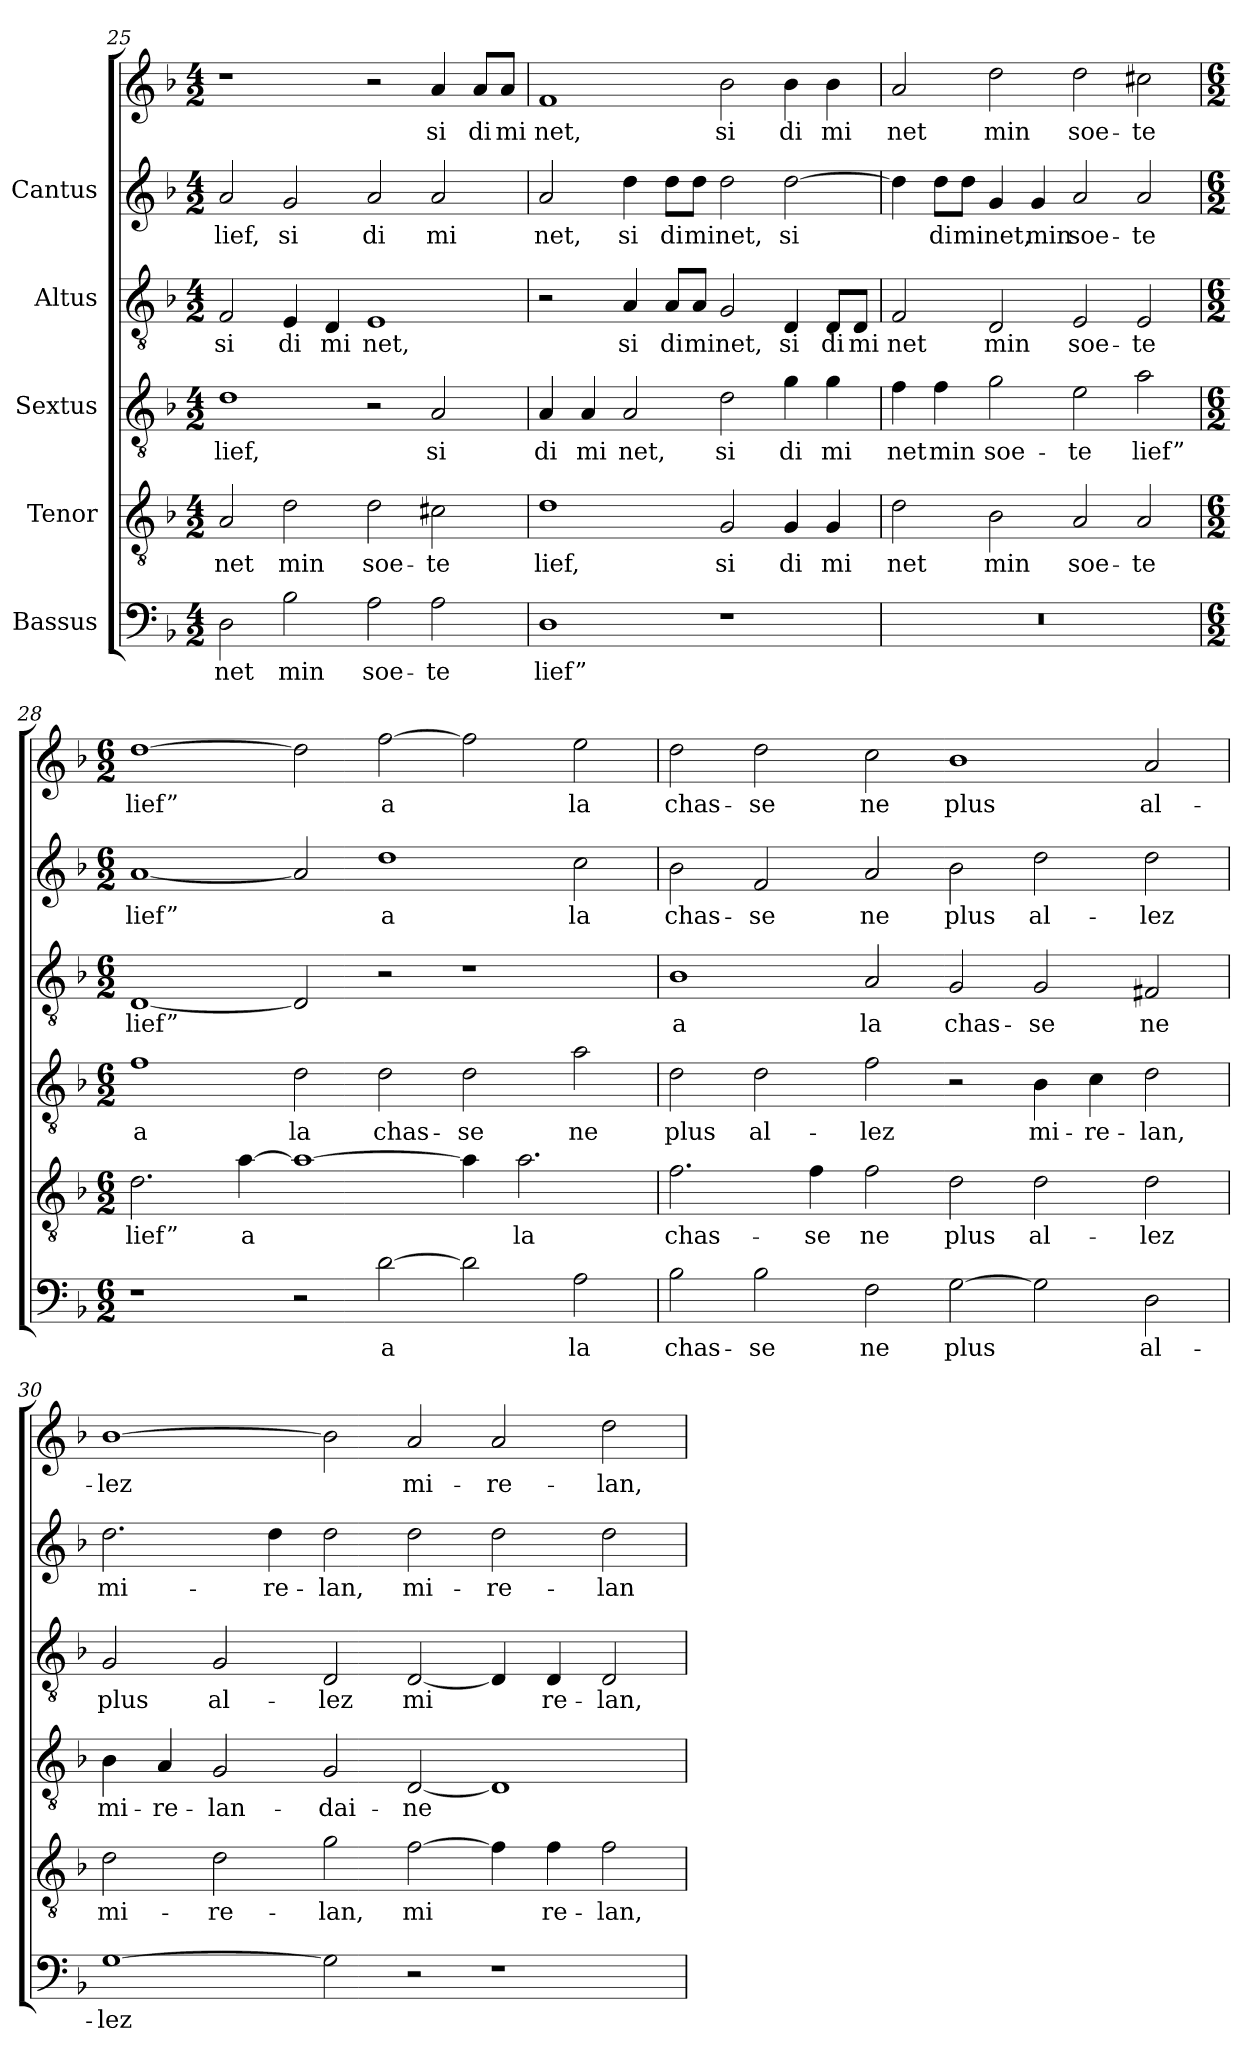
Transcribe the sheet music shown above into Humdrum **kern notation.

**kern	**text	**kern	**text	**kern	**text	**kern	**text	**kern	**text	**kern	**text
*part5	*part5	*part4	*part4	*part3	*part3	*part2	*part2	*part1	*part1	*part1	*part1
*staff6	*staff6	*staff5	*staff5	*staff4	*staff4	*staff3	*staff3	*staff2	*staff2	*staff1	*staff1
*I"Bassus	*	*I"Tenor	*	*I"Sextus	*	*I"Altus	*	*I"Cantus	*	*	*
!!LO:PB:g=z
*clefF4	*	*clefGv2	*	*clefGv2	*	*clefGv2	*	*clefG2	*	*clefG2	*
*k[b-]	*	*k[b-]	*	*k[b-]	*	*k[b-]	*	*k[b-]	*	*k[b-]	*
*F:	*	*F:	*	*F:	*	*F:	*	*F:	*	*F:	*
*M4/2	*	*M4/2	*	*M4/2	*	*M4/2	*	*M4/2	*	*M4/2	*
=25	=25	=25	=25	=25	=25	=25	=25	=25	=25	=25	=25
!	!LO:LY:b:cj	!	!LO:LY:b:cj	!	!LO:LY:b:cj	!	!LO:LY:b:cj	!	!LO:LY:b:cj	!	!
2D\	net	2A/	net	1d	lief,	2F/	si	2a/	lief,	1r	.
!	!LO:LY:b:cj	!	!LO:LY:b:cj	!	!	!	!LO:LY:b:cj	!	!LO:LY:b:cj	!	!
2B-\	min	2d\	min	.	.	4E/	di	2g/	si	.	.
!	!	!	!	!	!	!	!LO:LY:b:cj	!	!	!	!
.	.	.	.	.	.	4D/	mi	.	.	.	.
!	!LO:LY:b:cj	!	!LO:LY:b:cj	!	!	!	!LO:LY:b:cj	!	!LO:LY:b:cj	!	!
2A\	soe-	2d\	soe-	2r	.	1E	net,	2a/	di	2r	.
!	!LO:LY:b:cj	!	!LO:LY:b:cj	!	!LO:LY:b:cj	!	!	!	!LO:LY:b:cj	!	!LO:LY:b:cj
2A\	-te	2c#X\	-te	2A/	si	.	.	2a/	mi	4a/	si
!	!	!	!	!	!	!	!	!	!	!	!LO:LY:b:cj
.	.	.	.	.	.	.	.	.	.	8a/L	di
!	!	!	!	!	!	!	!	!	!	!	!LO:LY:b:cj
.	.	.	.	.	.	.	.	.	.	8a/J	mi
=26	=26	=26	=26	=26	=26	=26	=26	=26	=26	=26	=26
!	!LO:LY:b:cj	!	!LO:LY:b:cj	!	!LO:LY:b:cj	!	!	!	!LO:LY:b:cj	!	!LO:LY:b:cj
1D	lief”	1d	lief,	4A/	di	2r	.	2a/	net,	1f	net,
!	!	!	!	!	!LO:LY:b:cj	!	!	!	!	!	!
.	.	.	.	4A/	mi	.	.	.	.	.	.
!	!	!	!	!	!LO:LY:b:cj	!	!LO:LY:b:cj	!	!LO:LY:b:cj	!	!
.	.	.	.	2A/	net,	4A/	si	4dd\	si	.	.
!	!	!	!	!	!	!	!LO:LY:b:cj	!	!LO:LY:b:cj	!	!
.	.	.	.	.	.	8A/L	di	8dd\L	di	.	.
!	!	!	!	!	!	!	!LO:LY:b:cj	!	!LO:LY:b:cj	!	!
.	.	.	.	.	.	8A/J	mi	8dd\J	mi	.	.
!	!	!	!LO:LY:b:cj	!	!LO:LY:b:cj	!	!LO:LY:b:cj	!	!LO:LY:b:cj	!	!LO:LY:b:cj
1r	.	2G/	si	2d\	si	2G/	net,	2dd\	net,	2b-\	si
!	!	!	!LO:LY:b:cj	!	!LO:LY:b:cj	!	!LO:LY:b:cj	!	!LO:LY:b:cj	!	!LO:LY:b:cj
.	.	4G/	di	4g\	di	4D/	si	[>2dd\	si	4b-\	di
!	!	!	!LO:LY:b:cj	!	!LO:LY:b:cj	!	!LO:LY:b:cj	!	!	!	!LO:LY:b:cj
.	.	4G/	mi	4g\	mi	8D/L	di	.	.	4b-\	mi
!	!	!	!	!	!	!	!LO:LY:b:cj	!	!	!	!
.	.	.	.	.	.	8D/J	mi	.	.	.	.
!!LO:LB:g=z
=27	=27	=27	=27	=27	=27	=27	=27	=27	=27	=27	=27
!	!	!	!LO:LY:b:cj	!	!LO:LY:b:cj	!	!LO:LY:b:cj	!	!LO:LY:b:cj	!	!LO:LY:b:cj
0r	.	2d\	net	4f\	net	2F/	net	4dd\]	.	2a/	net
!	!	!	!	!	!LO:LY:b:cj	!	!	!	!LO:LY:b:cj	!	!
.	.	.	.	4f\	min	.	.	8dd\L	di	.	.
!	!	!	!	!	!	!	!	!	!LO:LY:b:cj	!	!
.	.	.	.	.	.	.	.	8dd\J	mi	.	.
!	!	!	!LO:LY:b:cj	!	!LO:LY:b:cj	!	!LO:LY:b:cj	!	!LO:LY:b:cj	!	!LO:LY:b:cj
.	.	2B-\	min	2g\	soe-	2D/	min	4g/	net,	2dd\	min
!	!	!	!	!	!	!	!	!	!LO:LY:b:cj	!	!
.	.	.	.	.	.	.	.	4g/	min	.	.
!	!	!	!LO:LY:b:cj	!	!LO:LY:b:cj	!	!LO:LY:b:cj	!	!LO:LY:b:cj	!	!LO:LY:b:cj
.	.	2A/	soe-	2e\	-te	2E/	soe-	2a/	soe-	2dd\	soe-
!	!	!	!LO:LY:b:cj	!	!LO:LY:b:cj	!	!LO:LY:b:cj	!	!LO:LY:b:cj	!	!LO:LY:b:cj
.	.	2A/	-te	2a\	lief”	2E/	-te	2a/	-te	2cc#X\	-te
=28	=28	=28	=28	=28	=28	=28	=28	=28	=28	=28	=28
*M6/2	*	*M6/2	*	*M6/2	*	*M6/2	*	*M6/2	*	*M6/2	*
*	*	*	*	*	*	*	*	*	*	*MM216	*
!	!	!	!LO:LY:b:cj	!	!LO:LY:b:cj	!	!LO:LY:b:cj	!	!LO:LY:b:cj	!	!LO:LY:b:cj
1r	.	2.d\	lief”	1f	a	[<1D	lief”	[<1a	lief”	[>1dd	lief”
!	!	!	!LO:LY:b:cj	!	!	!	!	!	!	!	!
.	.	[>4a\	a	.	.	.	.	.	.	.	.
!	!	!	!LO:LY:b:cj	!	!LO:LY:b:cj	!	!LO:LY:b:cj	!	!LO:LY:b:cj	!	!LO:LY:b:cj
2r	.	1a_>	.	2d\	la	2D/]	.	2a/]	.	2dd\]	.
!	!LO:LY:b:cj	!	!	!	!LO:LY:b:cj	!	!	!	!LO:LY:b:cj	!	!LO:LY:b:cj
[>2d\	a	.	.	2d\	chas-	2r	.	1dd	a	[>2ff\	a
!	!LO:LY:b:cj	!	!LO:LY:b:cj	!	!LO:LY:b:cj	!	!	!	!	!	!LO:LY:b:cj
2d\]	.	4a\]	.	2d\	-se	1r	.	.	.	2ff\]	.
!	!	!	!LO:LY:b:cj	!	!	!	!	!	!	!	!
.	.	2.a\	la	.	.	.	.	.	.	.	.
!	!LO:LY:b:cj	!	!	!	!LO:LY:b:cj	!	!	!	!LO:LY:b:cj	!	!LO:LY:b:cj
2A\	la	.	.	2a\	ne	.	.	2cc\	la	2ee\	la
!!LO:PB:g=z
=29	=29	=29	=29	=29	=29	=29	=29	=29	=29	=29	=29
!	!LO:LY:b:cj	!	!LO:LY:b:cj	!	!LO:LY:b:cj	!	!LO:LY:b:cj	!	!LO:LY:b:cj	!	!LO:LY:b:cj
2B-\	chas-	2.f\	chas-	2d\	plus	1B-	a	2b-\	-chas-	2dd\	chas-
!	!LO:LY:b:cj	!	!	!	!LO:LY:b:cj	!	!	!	!LO:LY:b:cj	!	!LO:LY:b:cj
2B-\	-se	.	.	2d\	al-	.	.	2f/	-se	2dd\	-se
!	!	!	!LO:LY:b:cj	!	!	!	!	!	!	!	!
.	.	4f\	-se	.	.	.	.	.	.	.	.
!	!LO:LY:b:cj	!	!LO:LY:b:cj	!	!LO:LY:b:cj	!	!LO:LY:b:cj	!	!LO:LY:b:cj	!	!LO:LY:b:cj
2F\	ne	2f\	ne	2f\	-lez	2A/	la	2a/	ne	2cc\	ne
!	!LO:LY:b:cj	!	!LO:LY:b:cj	!	!	!	!LO:LY:b:cj	!	!LO:LY:b:cj	!	!LO:LY:b:cj
[>2G\	plus	2d\	plus	2r	.	2G/	chas-	2b-\	plus	1b-	plus
!	!LO:LY:b:cj	!	!LO:LY:b:cj	!	!LO:LY:b:cj	!	!LO:LY:b:cj	!	!LO:LY:b:cj	!	!
2G\]	.	2d\	al-	4B-\	mi-	2G/	-se	2dd\	al-	.	.
!	!	!	!	!	!LO:LY:b:cj	!	!	!	!	!	!
.	.	.	.	4c\	-re-	.	.	.	.	.	.
!	!LO:LY:b:cj	!	!LO:LY:b:cj	!	!LO:LY:b:cj	!	!LO:LY:b:cj	!	!LO:LY:b:cj	!	!LO:LY:b:cj
2D\	al-	2d\	-lez	2d\	-lan,	2F#X/	ne	2dd\	-lez	2a/	al-
=30	=30	=30	=30	=30	=30	=30	=30	=30	=30	=30	=30
!	!LO:LY:b:cj	!	!LO:LY:b:cj	!	!LO:LY:b:cj	!	!LO:LY:b:cj	!	!LO:LY:b:cj	!	!LO:LY:b:cj
[>1G	-lez	2d\	mi-	4B-\	mi-	2G/	plus	2.dd\	mi-	[>1b-	lez
!	!	!	!	!	!LO:LY:b:cj	!	!	!	!	!	!
.	.	.	.	4A/	-re-	.	.	.	.	.	.
!	!	!	!LO:LY:b:cj	!	!LO:LY:b:cj	!	!LO:LY:b:cj	!	!	!	!
.	.	2d\	-re-	2G/	-lan-	2G/	al-	.	.	.	.
!	!	!	!	!	!	!	!	!	!LO:LY:b:cj	!	!
.	.	.	.	.	.	.	.	4dd\	-re-	.	.
!	!LO:LY:b:cj	!	!LO:LY:b:cj	!	!LO:LY:b:cj	!	!LO:LY:b:cj	!	!LO:LY:b:cj	!	!LO:LY:b:cj
2G\]	.	2g\	-lan,	2G/	-dai-	2D/	-lez	2dd\	-lan,	2b-\]	.
!	!	!	!LO:LY:b:cj	!	!LO:LY:b:cj	!	!LO:LY:b:cj	!	!LO:LY:b:cj	!	!LO:LY:b:cj
2r	.	[>2f\	mi-	[<2D/	-ne	[<2D/	mi-	2dd\	mi-	2a/	mi-
!	!	!	!LO:LY:b:cj	!	!LO:LY:b:cj	!	!LO:LY:b:cj	!	!LO:LY:b:cj	!	!LO:LY:b:cj
1r	.	4f\]	-	1D]	.	4D/]	-	2dd\	-re-	2a/	-re-
!	!	!	!LO:LY:b:cj	!	!	!	!LO:LY:b:cj	!	!	!	!
.	.	4f\	re-	.	.	4D/	re-	.	.	.	.
!	!	!	!LO:LY:b:cj	!	!	!	!LO:LY:b:cj	!	!LO:LY:b:cj	!	!LO:LY:b:cj
.	.	2f\	-lan,	.	.	2D/	-lan,	2dd\	-lan-	2dd\	-lan,
=	=	=	=	=	=	=	=	=	=	=	=
*-	*-	*-	*-	*-	*-	*-	*-	*-	*-	*-	*-
